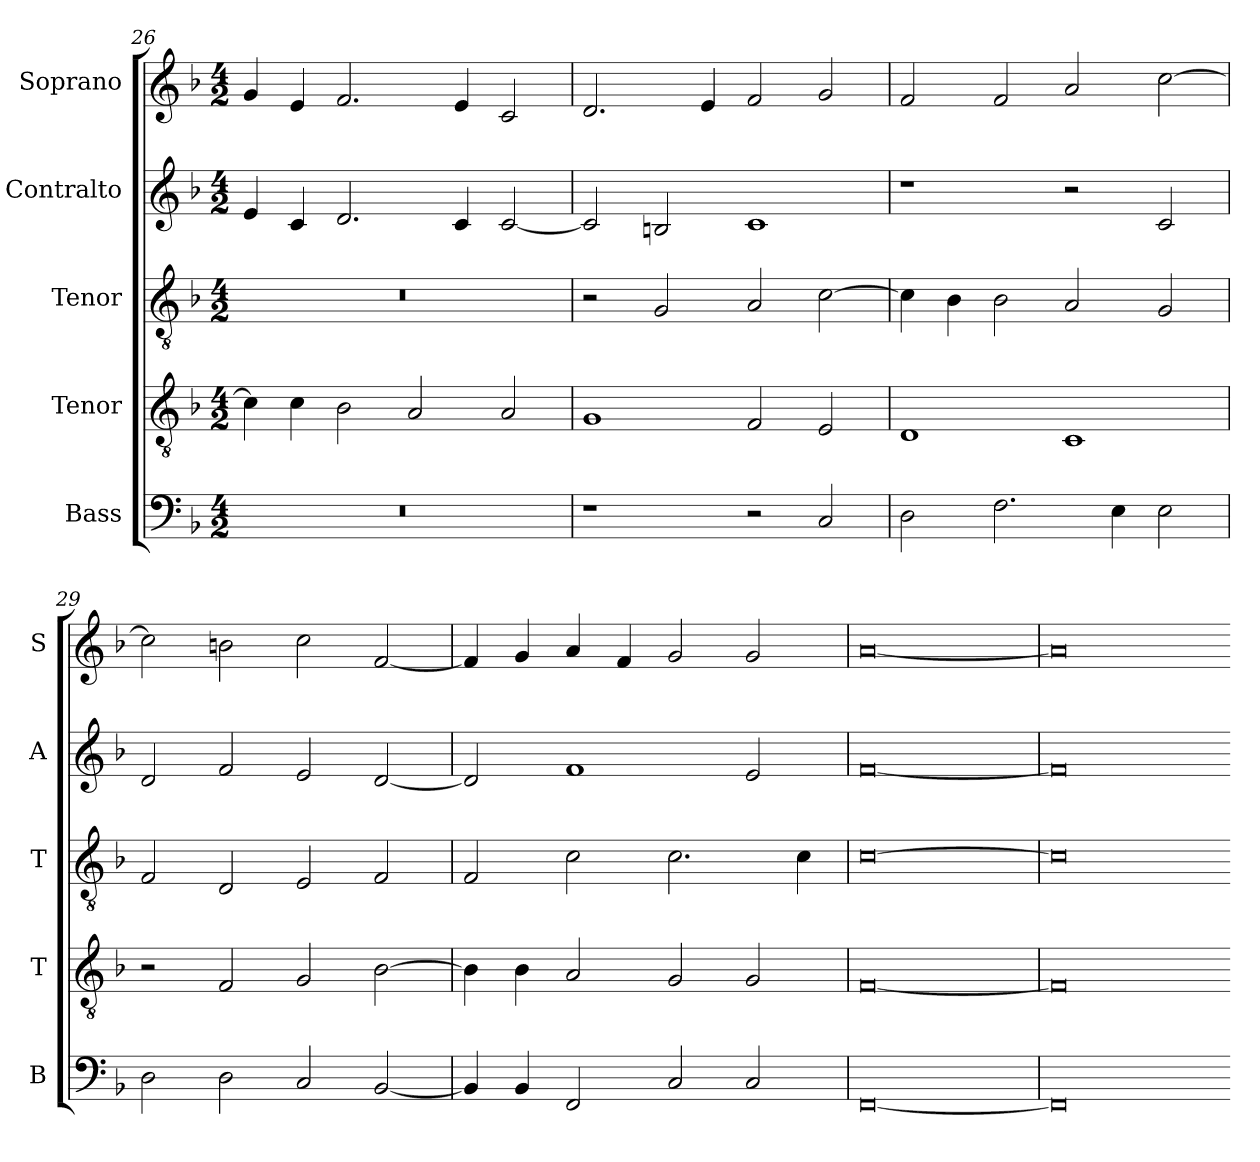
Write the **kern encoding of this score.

**kern	**kern	**kern	**kern	**kern
*part5	*part4	*part3	*part2	*part1
*staff5	*staff4	*staff3	*staff2	*staff1
*I"Bass	*I"Tenor	*I"Tenor	*I"Contralto	*I"Soprano
*I'B	*I'T	*I'T	*I'A	*I'S
*clefF4	*clefGv2	*clefGv2	*clefG2	*clefG2
*k[b-]	*k[b-]	*k[b-]	*k[b-]	*k[b-]
*F:ion	*F:ion	*F:ion	*F:ion	*F:ion
*M4/2	*M4/2	*M4/2	*M4/2	*M4/2
=26	=26	=26	=26	=26
0r	4c]	0r	4e	4g
.	4c	.	4c	4e
.	2B-	.	2.d	2.f
.	2A	.	.	.
.	.	.	4c	4e
.	2A	.	[2c	2c
=27	=27	=27	=27	=27
1r	1G	2r	2c]	2.d
.	.	2G	2Bn	.
.	.	.	.	4e
2r	2F	2A	1c	2f
2C	2E	[2c	.	2g
=28	=28	=28	=28	=28
2D	1D	4c]	1r	2f
.	.	4B-	.	.
2.F	.	2B-	.	2f
.	1C	2A	2r	2a
4E	.	.	.	.
2E	.	2G	2c	[2cc
=29	=29	=29	=29	=29
2D	2r	2F	2d	2cc]
2D	2F	2D	2f	2bn
2C	2G	2E	2e	2cc
[2BB-	[2B-	2F	[2d	[2f
=30	=30	=30	=30	=30
4BB-]	4B-]	2F	2d]	4f]
4BB-	4B-	.	.	4g
2FF	2A	2c	1f	4a
.	.	.	.	4f
2C	2G	2.c	.	2g
2C	2G	.	2e	2g
.	.	4c	.	.
=31	=31	=31	=31	=31
[0FF	[0F	[0c	[0f	[0a
=32	=32	=32	=32	=32
0FF]	0F]	0c]	0f]	0a]
=-	=-	=-	=-	=-
*-	*-	*-	*-	*-
